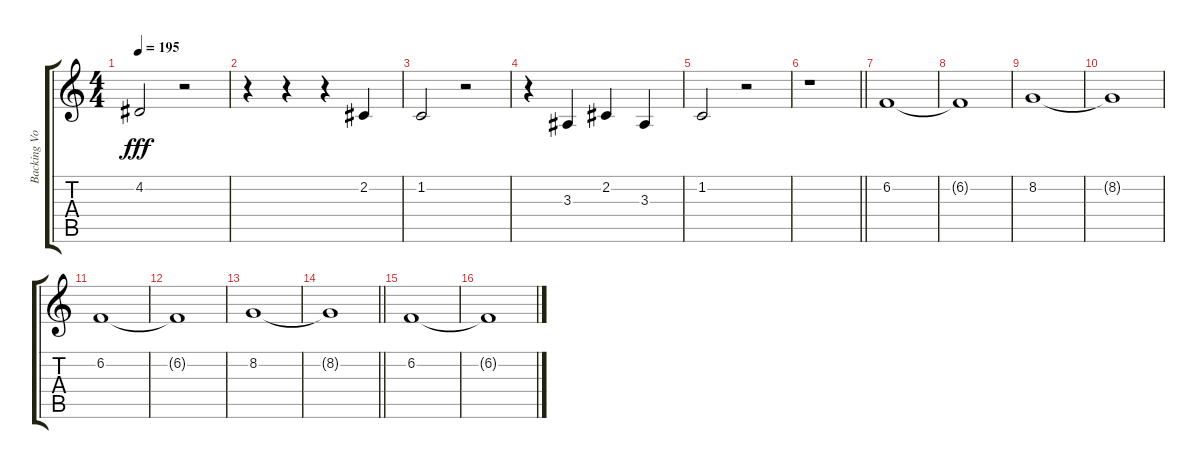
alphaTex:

\track ("Backing Vocals" "Backing Vo") {instrument drawbarorgan}
\staff {score tabs}
\tuning (E4 B3 G3 D3 A2 E2) {hide}
\ts (4 4)
\tempo 195
\clef g2
\ks c
4.2.2{dy fff} r.2 |
r.4 r.4 r.4 2.2.4 |
1.2.2 r.2 |
r.4 3.3.4 2.2.4 3.3.4 |
1.2.2 r.2 |
\barLineRight lightlight
r.1 |
6.2.1 |
6.2{t}.1 |
8.2.1 |
8.2{t}.1 |
6.2.1 |
6.2{t}.1 |
8.2.1 |
\barLineRight lightlight
8.2{t}.1 |
6.2.1 |
6.2{t}.1
